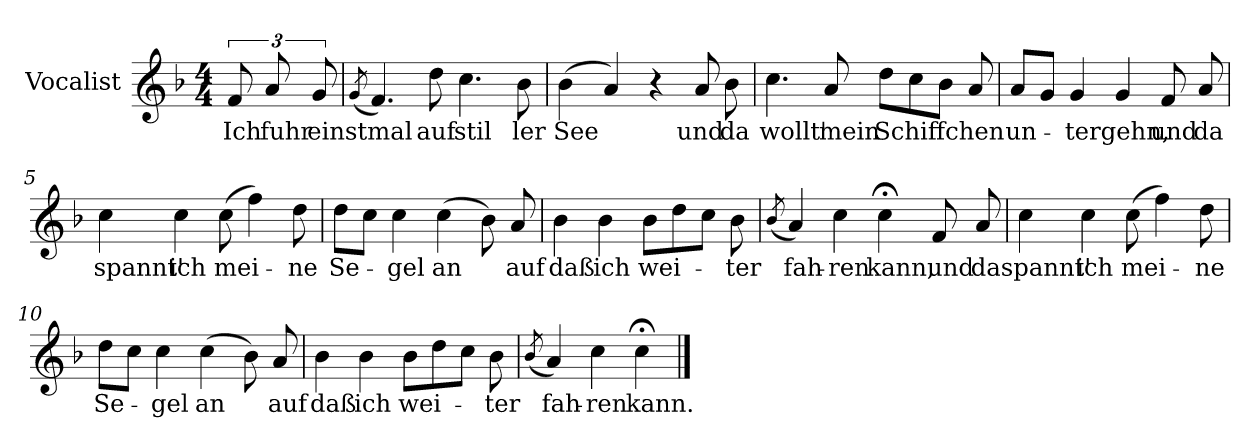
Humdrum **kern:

**kern	**text
*part1	*part1
*staff1	*staff1
*I"Vocalist	*
*k[b-]	*
*F:	*
*M4/4	*
=	=
12f	Ich
12a	fuhr
12g	einstmal
=1	=1
(8qg	.
4.f)	.
8dd	auf
4.cc	stil
8b-	-ler
=2	=2
(4b-	See
4a)	.
4r	.
8a	und
8b-	da
=3	=3
4.cc	wollt'
8a	mein
8ddL	Schiffchen
8cc	.
8b-J	.
8a	.
=4	=4
8aL	un-
8gJ	.
4g	-tergehn,
4g	.
8f	und
8a	da
=5	=5
4cc	spannt'
4cc	ich
(8cc	mei-
4ff)	.
8dd	-ne
=6	=6
8ddL	Se-
8ccJ	.
4cc	-gel
(4cc	an
8b-)	.
8a	auf
=7	=7
4b-	daß
4b-	ich
8b-L	wei-
8dd	.
8ccJ	.
8b-	-ter
=8	=8
(8qb-	.
4a)	fah-
4cc	-ren
4cc;<	kann,
8f	und
8a	da
=9	=9
4cc	spannt'
4cc	ich
(8cc	mei-
4ff)	.
8dd	-ne
=10	=10
8ddL	Se-
8ccJ	.
4cc	-gel
(4cc	an
8b-)	.
8a	auf
=11	=11
4b-	daß
4b-	ich
8b-L	wei-
8dd	.
8ccJ	.
8b-	-ter
=12	=12
(8qb-	.
4a)	fah-
4cc	-ren
4cc;<	kann.
==	==
*-	*-
